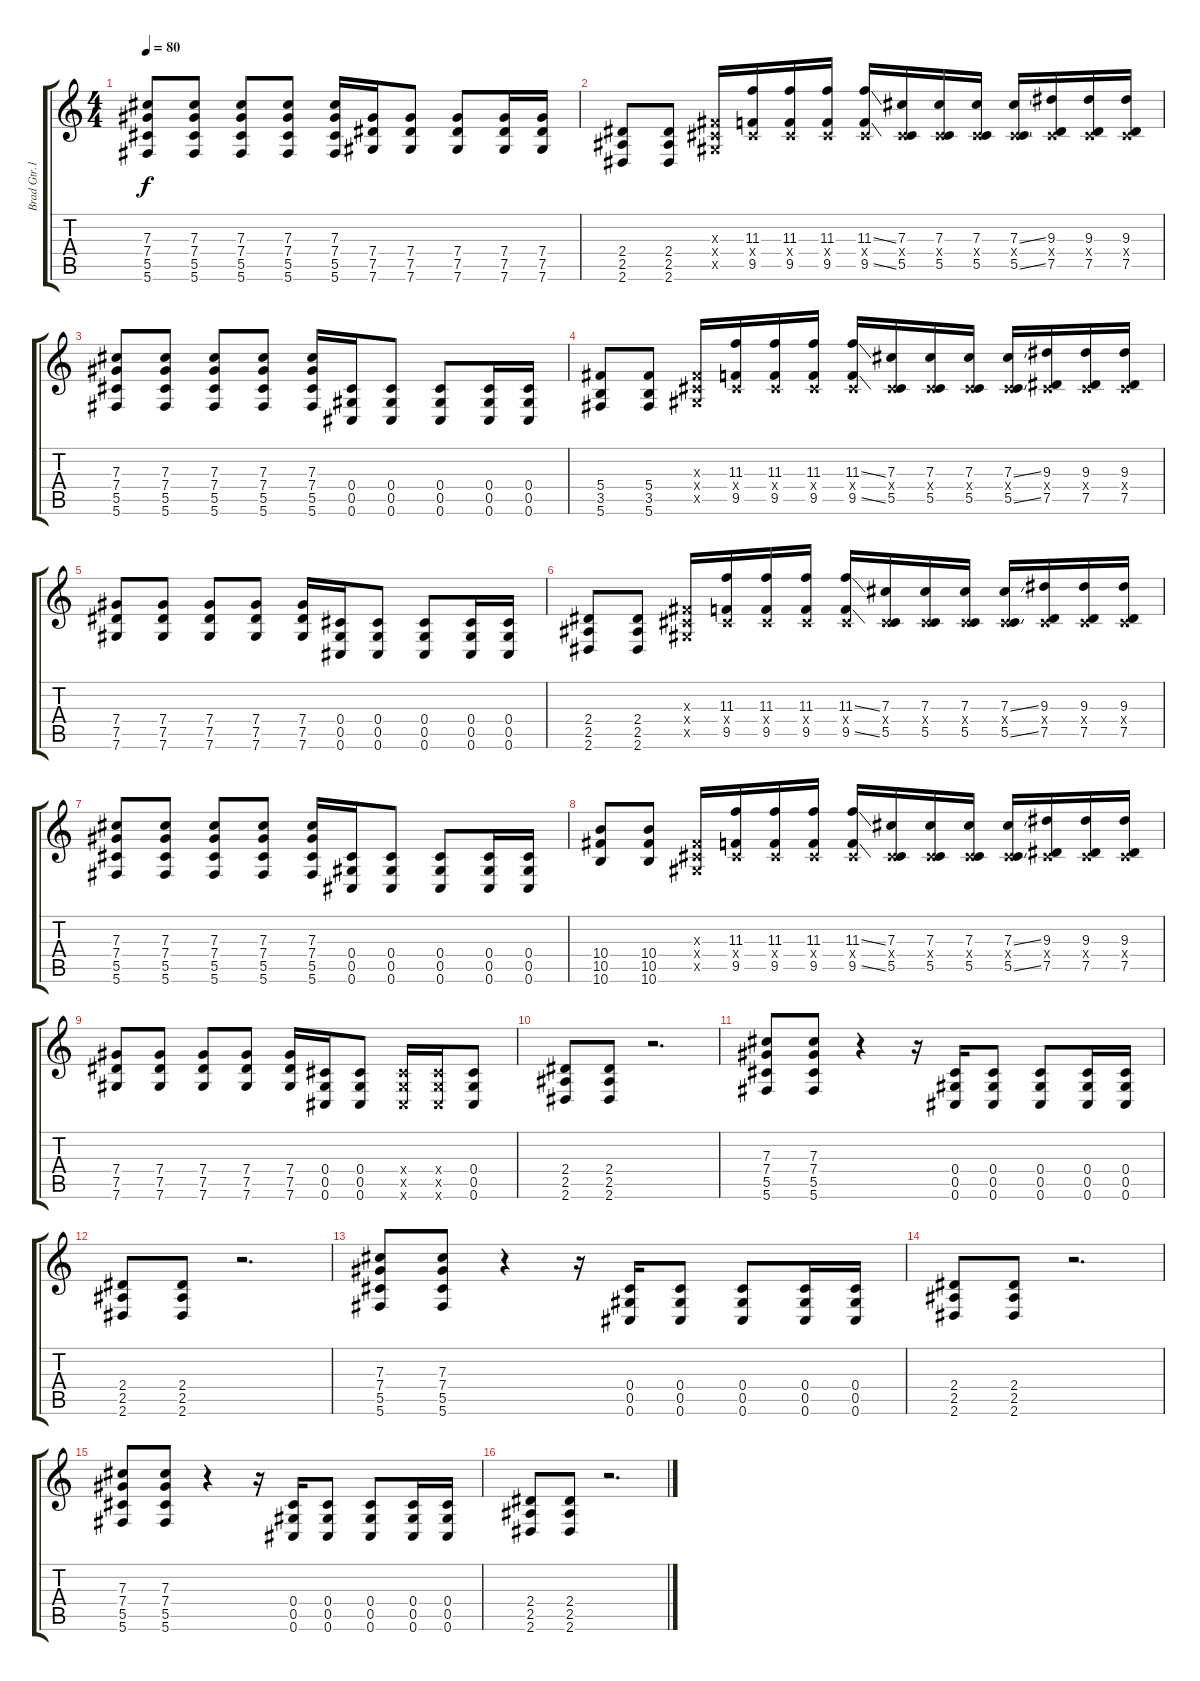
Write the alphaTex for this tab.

\track ("Brad Gtr.1" "Brad Gtr.1") {instrument distortionguitar}
\staff {score tabs}
\tuning (Eb4 Bb3 Gb3 Db3 Ab2 Db2) {hide}
\ts (4 4)
\tempo 80
\clef g2
\ks c
(7.3 7.4 5.5 5.6).8{dy f} (7.3 7.4 5.5 5.6).8 (7.3 7.4 5.5 5.6).8 (7.3 7.4 5.5 5.6).8 (7.3 7.4 5.5 5.6).16 (7.4 7.5 7.6).16 (7.4 7.5 7.6).8 (7.4 7.5 7.6).8 (7.4 7.5 7.6).16 (7.4 7.5 7.6).16 |
(2.4 2.5 2.6).8 (2.4 2.5 2.6).8 (0.3{x} 0.4{x} 0.5{x}).16 (11.3 0.4{x} 9.5).16 (11.3 0.4{x} 9.5).16 (11.3 0.4{x} 9.5).16 (11.3{ss} 0.4{x} 9.5{ss}).16 (7.3 0.4{x} 5.5).16 (7.3 0.4{x} 5.5).16 (7.3 0.4{x} 5.5).16 (7.3{ss} 0.4{x} 5.5{ss}).16 (9.3 0.4{x} 7.5).16 (9.3 0.4{x} 7.5).16 (9.3 0.4{x} 7.5).16 |
(7.3 7.4 5.5 5.6).8 (7.3 7.4 5.5 5.6).8 (7.3 7.4 5.5 5.6).8 (7.3 7.4 5.5 5.6).8 (7.3 7.4 5.5 5.6).16 (0.4 0.5 0.6).16 (0.4 0.5 0.6).8 (0.4 0.5 0.6).8 (0.4 0.5 0.6).16 (0.4 0.5 0.6).16 |
(5.4 3.5 5.6).8 (5.4 3.5 5.6).8 (0.3{x} 0.4{x} 0.5{x}).16 (11.3 0.4{x} 9.5).16 (11.3 0.4{x} 9.5).16 (11.3 0.4{x} 9.5).16 (11.3{ss} 0.4{x} 9.5{ss}).16 (7.3 0.4{x} 5.5).16 (7.3 0.4{x} 5.5).16 (7.3 0.4{x} 5.5).16 (7.3{ss} 0.4{x} 5.5{ss}).16 (9.3 0.4{x} 7.5).16 (9.3 0.4{x} 7.5).16 (9.3 0.4{x} 7.5).16 |
(7.4 7.5 7.6).8 (7.4 7.5 7.6).8 (7.4 7.5 7.6).8 (7.4 7.5 7.6).8 (7.4 7.5 7.6).16 (0.4 0.5 0.6).16 (0.4 0.5 0.6).8 (0.4 0.5 0.6).8 (0.4 0.5 0.6).16 (0.4 0.5 0.6).16 |
(2.4 2.5 2.6).8 (2.4 2.5 2.6).8 (0.3{x} 0.4{x} 0.5{x}).16 (11.3 0.4{x} 9.5).16 (11.3 0.4{x} 9.5).16 (11.3 0.4{x} 9.5).16 (11.3{ss} 0.4{x} 9.5{ss}).16 (7.3 0.4{x} 5.5).16 (7.3 0.4{x} 5.5).16 (7.3 0.4{x} 5.5).16 (7.3{ss} 0.4{x} 5.5{ss}).16 (9.3 0.4{x} 7.5).16 (9.3 0.4{x} 7.5).16 (9.3 0.4{x} 7.5).16 |
(7.3 7.4 5.5 5.6).8 (7.3 7.4 5.5 5.6).8 (7.3 7.4 5.5 5.6).8 (7.3 7.4 5.5 5.6).8 (7.3 7.4 5.5 5.6).16 (0.4 0.5 0.6).16 (0.4 0.5 0.6).8 (0.4 0.5 0.6).8 (0.4 0.5 0.6).16 (0.4 0.5 0.6).16 |
(10.4 10.5 10.6).8 (10.4 10.5 10.6).8 (0.3{x} 0.4{x} 0.5{x}).16 (11.3 0.4{x} 9.5).16 (11.3 0.4{x} 9.5).16 (11.3 0.4{x} 9.5).16 (11.3{ss} 0.4{x} 9.5{ss}).16 (7.3 0.4{x} 5.5).16 (7.3 0.4{x} 5.5).16 (7.3 0.4{x} 5.5).16 (7.3{ss} 0.4{x} 5.5{ss}).16 (9.3 0.4{x} 7.5).16 (9.3 0.4{x} 7.5).16 (9.3 0.4{x} 7.5).16 |
(7.4 7.5 7.6).8 (7.4 7.5 7.6).8 (7.4 7.5 7.6).8 (7.4 7.5 7.6).8 (7.4 7.5 7.6).16 (0.4 0.5 0.6).16 (0.4 0.5 0.6).8 (0.4{x} 0.5{x} 0.6{x}).16 (0.4{x} 0.5{x} 0.6{x}).16 (0.4 0.5 0.6).8 |
(2.4 2.5 2.6).8 (2.4 2.5 2.6).8 r.2{d} |
(7.3 7.4 5.5 5.6).8 (7.3 7.4 5.5 5.6).8 r.4 r.16 (0.4 0.5 0.6).16 (0.4 0.5 0.6).8 (0.4 0.5 0.6).8 (0.4 0.5 0.6).16 (0.4 0.5 0.6).16 |
(2.4 2.5 2.6).8 (2.4 2.5 2.6).8 r.2{d} |
(7.3 7.4 5.5 5.6).8 (7.3 7.4 5.5 5.6).8 r.4 r.16 (0.4 0.5 0.6).16 (0.4 0.5 0.6).8 (0.4 0.5 0.6).8 (0.4 0.5 0.6).16 (0.4 0.5 0.6).16 |
(2.4 2.5 2.6).8 (2.4 2.5 2.6).8 r.2{d} |
(7.3 7.4 5.5 5.6).8 (7.3 7.4 5.5 5.6).8 r.4 r.16 (0.4 0.5 0.6).16 (0.4 0.5 0.6).8 (0.4 0.5 0.6).8 (0.4 0.5 0.6).16 (0.4 0.5 0.6).16 |
(2.4 2.5 2.6).8 (2.4 2.5 2.6).8 r.2{d}
